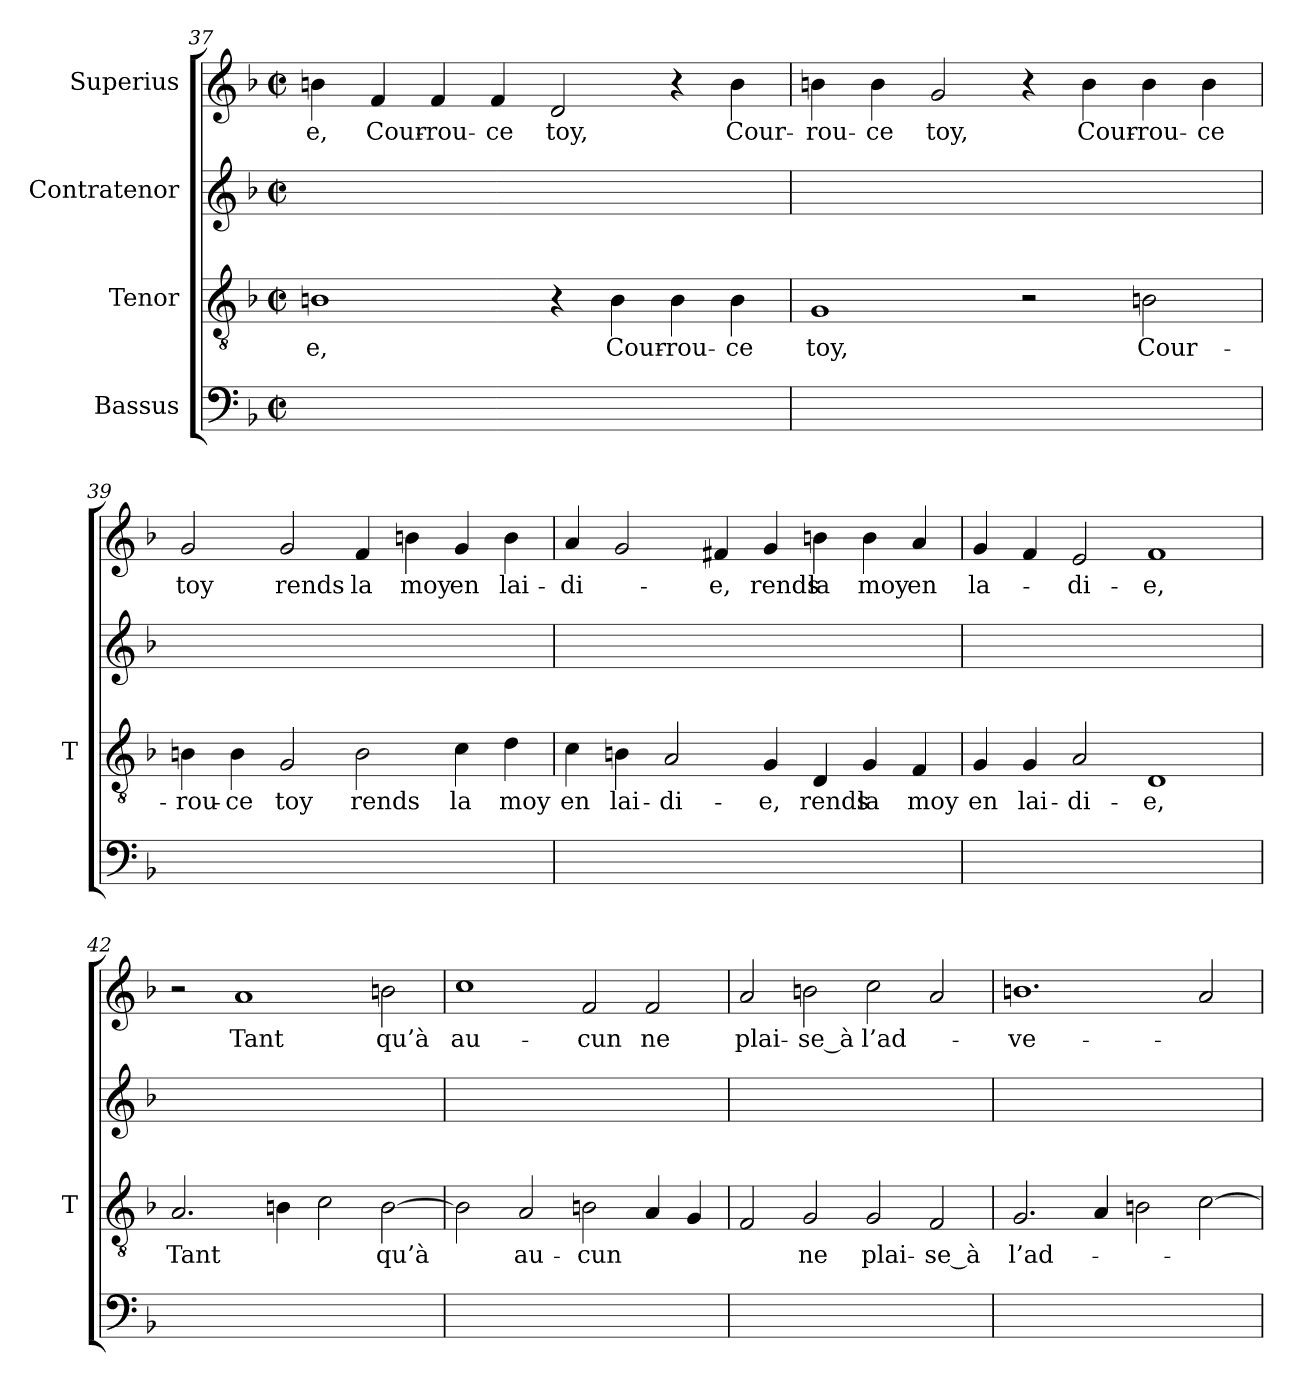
**kern	**kern	**text	**kern	**kern	**text
*part4	*part3	*part3	*part2	*part1	*part1
*staff4	*staff3	*staff3	*staff2	*staff1	*staff1
*I"Bassus	*I"Tenor	*	*I"Contratenor	*I"Superius	*
*	*I'T	*	*	*	*
*clefF4	*clefGv2	*	*clefG2	*clefG2	*
*k[b-]	*k[b-]	*	*k[b-]	*k[b-]	*
*F:	*F:	*	*F:	*F:	*
*M2/2	*M2/2	*	*M2/2	*M2/2	*
*met(c|)	*met(c|)	*	*met(c|)	*met(c|)	*
=37	=37	=37	=37	=37	=37
1ryy	1B	-e,	1ryy	4b	-e,
.	.	.	.	4f	Cour-
.	.	.	.	4f	rou-
.	.	.	.	4f	-ce
1ryy	4r	.	1ryy	2d	-toy,
.	4B	Cour-	.	.	.
.	4B	rou-	.	4r	.
.	4B	-ce	.	4b	Cour-
=38	=38	=38	=38	=38	=38
1ryy	1G	-toy,	1ryy	4b	rou-
.	.	.	.	4b	-ce
.	.	.	.	2g	-toy,
1ryy	2r	.	1ryy	4r	.
.	.	.	.	4b	Cour-
.	2B	Cour-	.	4b	rou-
.	.	.	.	4b	-ce
=39	=39	=39	=39	=39	=39
1ryy	4B	rou-	1ryy	2g	-toy
.	4B	-ce	.	.	.
.	2G	-toy	.	2g	-rends
1ryy	2B	-rends	1ryy	4f	-la
.	.	.	.	4b	-moy
.	4c	-la	.	4g	-en
.	4d	-moy	.	4b	lai-
=40	=40	=40	=40	=40	=40
1ryy	4c	-en	1ryy	4a	di-
.	4B	lai-	.	2g	.
.	2A	di-	.	.	.
.	.	.	.	4f#X	-e,
1ryy	4G	-e,	1ryy	4g	-rends
.	4D	-rends	.	4b	-la
.	4G	-la	.	4b	-moy
.	4F	-moy	.	4a	-en
=41	=41	=41	=41	=41	=41
1ryy	4G	-en	1ryy	4g	la-
.	4G	lai-	.	4f	.
.	2A	di-	.	2e	di-
1ryy	1D	-e,	1ryy	1f	-e,
=42	=42	=42	=42	=42	=42
1ryy	2.A	-Tant	1ryy	2r	.
.	.	.	.	1a	-Tant
.	4B	.	.	.	.
1ryy	2c	.	1ryy	.	.
.	[2B	-qu’à	.	2b	-qu’à
=43	=43	=43	=43	=43	=43
1ryy	2B]	.	1ryy	1cc	au-
.	2A	au-	.	.	.
1ryy	2B	-cun	1ryy	2f	-cun
.	4A	.	.	2f	-ne
.	4G	.	.	.	.
=44	=44	=44	=44	=44	=44
1ryy	2F	.	1ryy	2a	plai-
.	2G	-ne	.	2b	-se_à
1ryy	2G	plai-	1ryy	2cc	l’ad-
.	2F	-se_à	.	2a	.
=45	=45	=45	=45	=45	=45
1ryy	2.G	l’ad-	1ryy	1.b	ve-
.	4A	.	.	.	.
1ryy	2B	.	1ryy	.	.
.	[2c	.	.	2a	.
=	=	=	=	=	=
*-	*-	*-	*-	*-	*-
